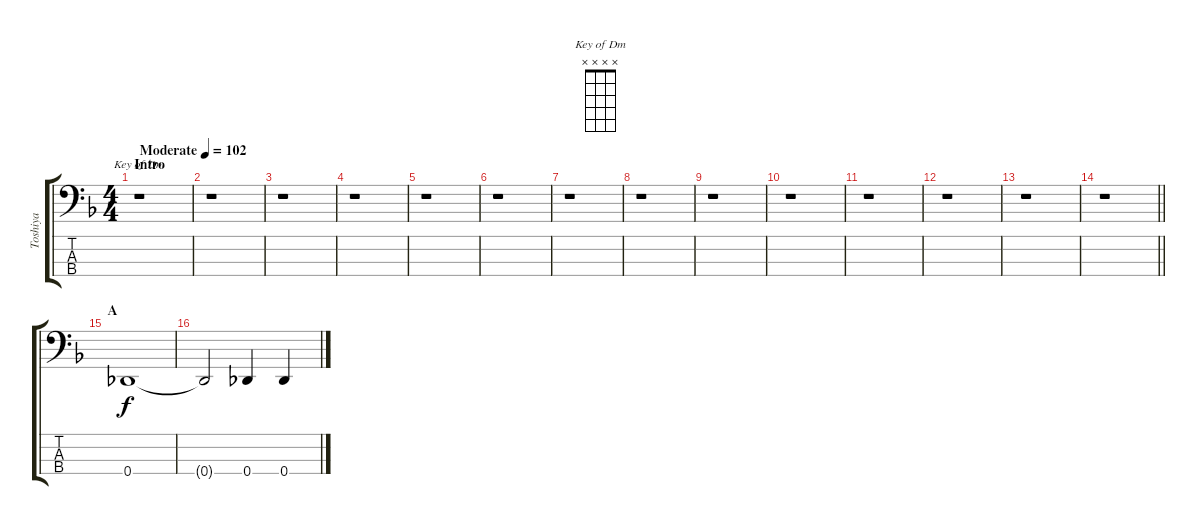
\track ("Toshiya" "Toshiya") {mute instrument electricbassfinger}
\staff {score tabs}
\tuning (Gb2 Db2 Ab1 Db1) {hide}
\chord ("Key of Dm" x x x x)
\ts (4 4)
\section ("" "Intro")
\tempo (102 "Moderate")
\clef f4
\ks f
r.1{ch "Key of Dm" dy f instrument electricbassfinger} |
r.1 |
r.1 |
r.1 |
r.1 |
r.1 |
r.1 |
r.1 |
r.1 |
r.1 |
r.1 |
r.1 |
r.1 |
\barLineRight lightlight
r.1 |
\section ("" "A")
0.4.1 |
0.4{t}.2 0.4.4 0.4{sl}.4
